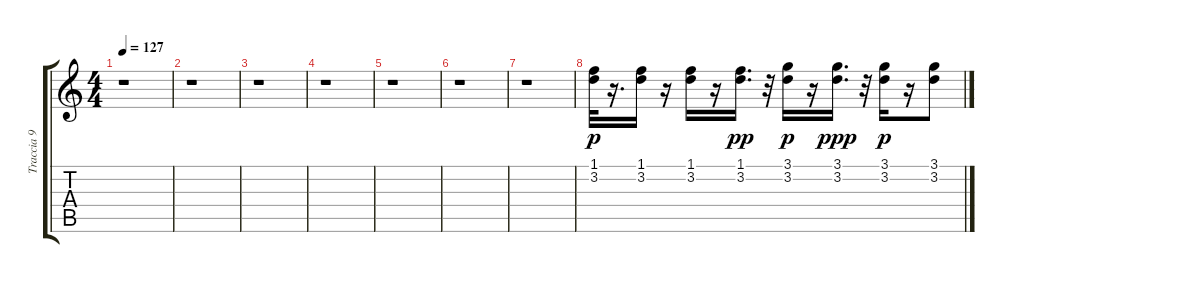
\track ("Traccia 9" "Traccia 9") {instrument electricguitarjazz}
\staff {score tabs}
\tuning (E4 B3 G3 D3 A2 E2) {hide}
\ts (4 4)
\tempo 127
\clef g2
\ks c
r.1{dy mp} |
r.1 |
r.1 |
r.1 |
r.1 |
r.1 |
r.1 |
(1.1 3.2).32{dy p} r.16{d} (1.1 3.2).16 r.16 (1.1 3.2).16 r.16 (1.1 3.2).16{d dy pp} r.32 (3.1 3.2).16{dy p} r.16 (3.1 3.2).16{d dy ppp} r.32 (3.1 3.2).16{dy p} r.16 (3.1 3.2).8
